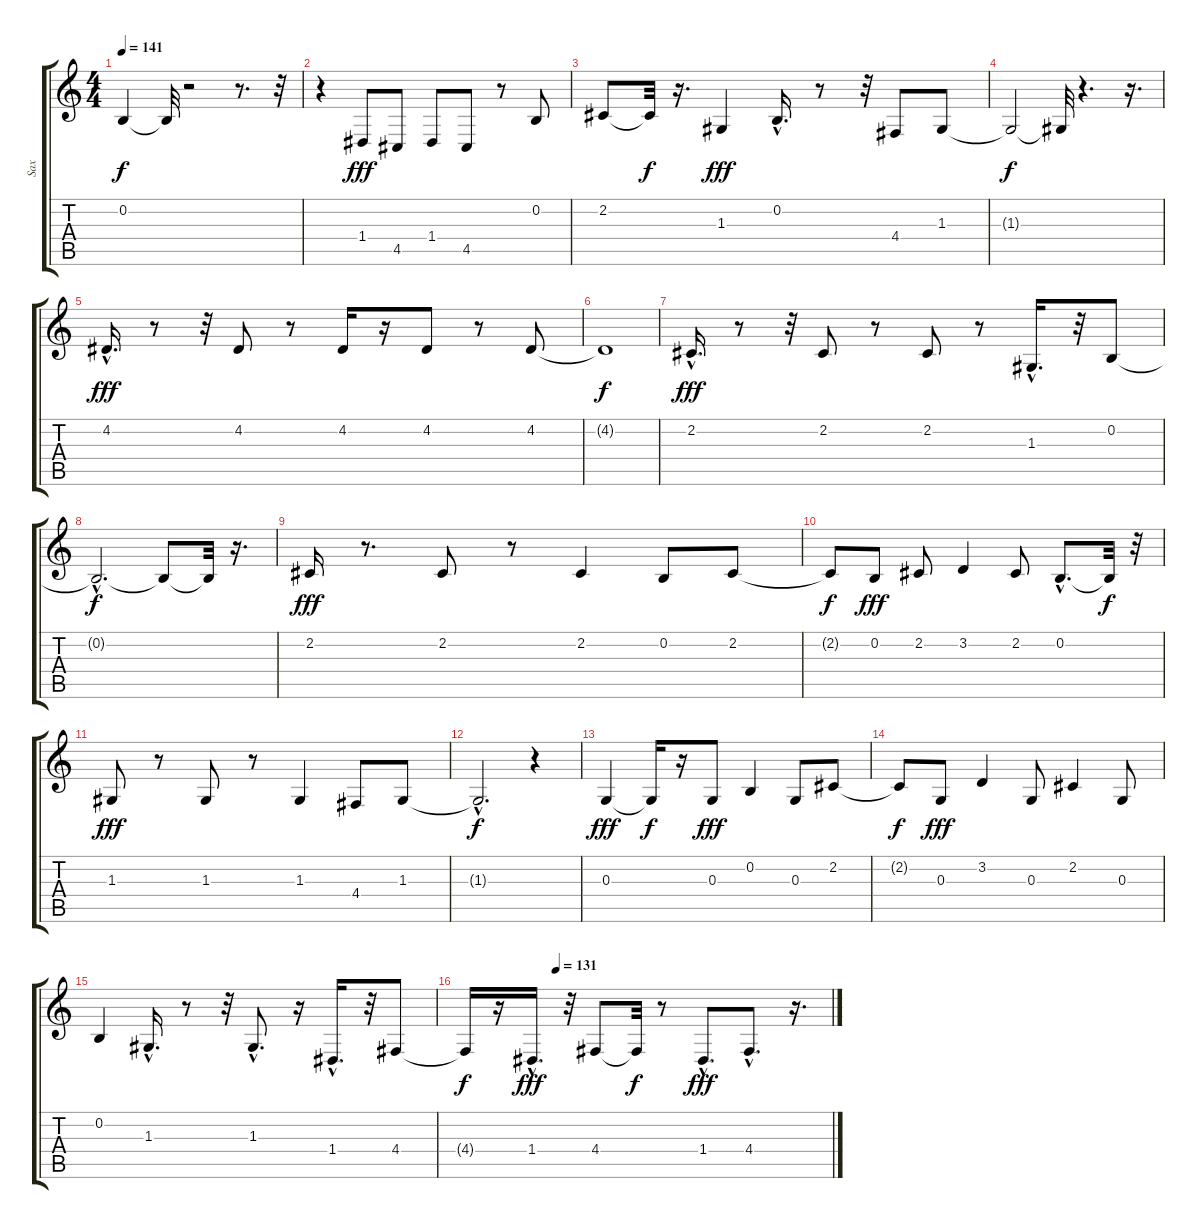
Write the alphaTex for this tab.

\track ("Sax" "Sax") {instrument baritonesax}
\staff {score tabs}
\tuning (E4 B3 G3 D3 A2 E2) {hide}
\ts (4 4)
\tempo 141
\clef g2
\ks c
0.2{t}.4{dy f} 0.2{t}.32 r.2 r.8{d} r.32 |
r.4 1.4.8{dy fff} 4.5.8 1.4.8 4.5.8 r.8 0.2.8 |
2.2.8 2.2{t}.32{dy f} r.16{d} 1.3.4{dy fff} 0.2{hac}.16{d} r.8 r.32 4.4.8 1.3.8 |
1.3{t}.2{dy f} 1.3{t}.32 r.4{d} r.16{d} |
4.2{hac}.16{d dy fff instrument sopranosax} r.8 r.32 4.2.8 r.8 4.2.16 r.16 4.2.8 r.8 4.2.8 |
4.2{t}.1{dy f} |
2.2{hac}.16{d dy fff} r.8 r.32 2.2.8 r.8 2.2.8 r.8 1.3{hac}.16{d} r.32 0.2.8 |
0.2{hac t}.2{d dy f} 0.2{t}.8 0.2{t}.32 r.16{d} |
2.2.16{dy fff} r.8{d} 2.2.8 r.8 2.2.4 0.2.8 2.2.8 |
2.2{t}.8{dy f} 0.2.8{dy fff} 2.2.8 3.2.4 2.2.8 0.2{hac}.8{d} 0.2{t}.32{dy f} r.32 |
1.3.8{dy fff} r.8 1.3.8 r.8 1.3.4 4.4.8 1.3.8 |
1.3{hac t}.2{d dy f} r.4 |
0.3.4{dy fff} 0.3{t}.16{dy f} r.16 0.3.8{dy fff} 0.2.4 0.3.8 2.2.8 |
2.2{t}.8{dy f} 0.3.8{dy fff} 3.2.4 0.3.8 2.2.4 0.3.8 |
0.2.4 1.3{hac}.16{d} r.8 r.32 1.3{hac}.8{d} r.16 1.4{hac}.16{d} r.32 4.4.8 |
\tempo (131 0.25)
4.4{t}.16{dy f} r.16 1.4{hac}.16{d dy fff} r.32 4.4.8 4.4{t}.32{dy f} r.8 1.4{hac}.8{d dy fff} 4.4{hac}.8{d} r.16{d}
